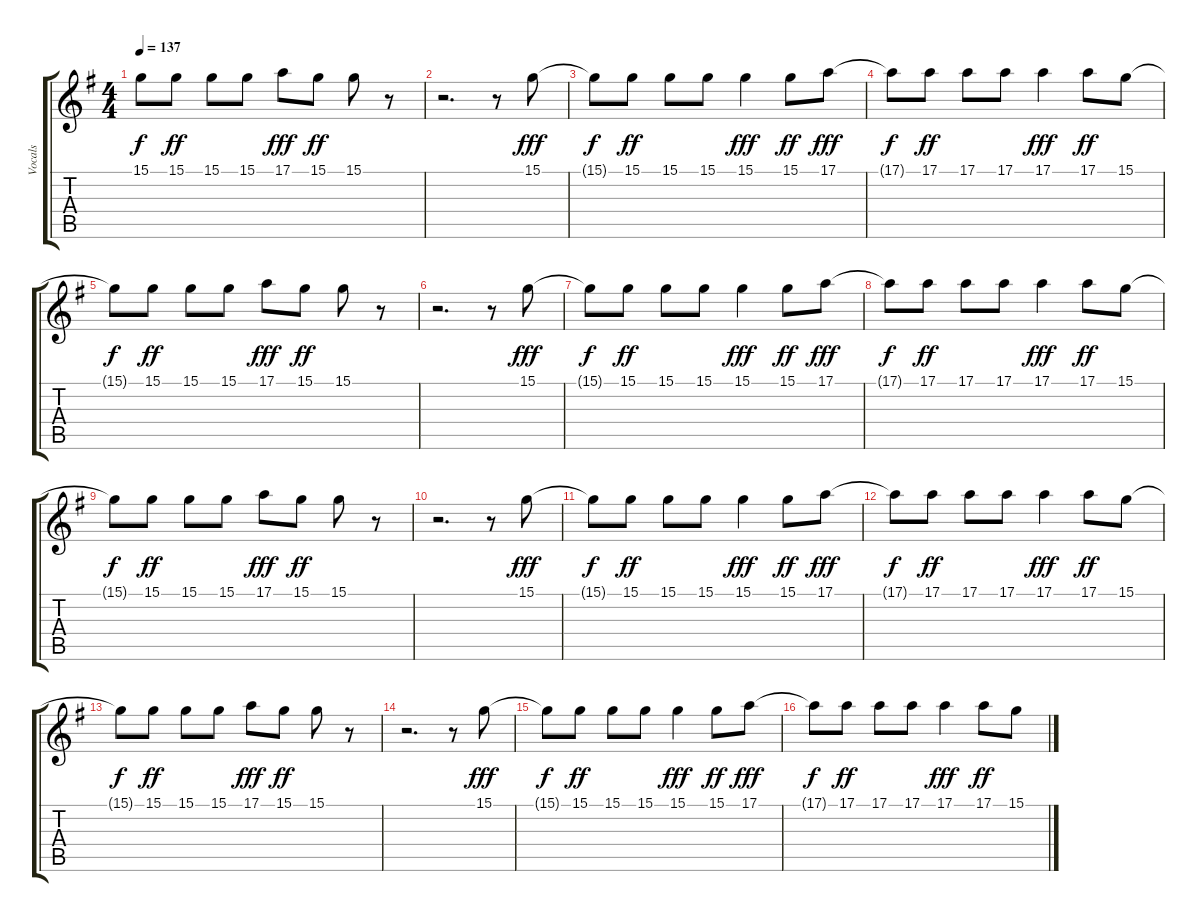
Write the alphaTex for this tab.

\track ("Vocals" "Vocals") {instrument flute}
\staff {score tabs}
\tuning (E4 B3 G3 D3 A2 E2) {hide}
\ts (4 4)
\tempo 137
\clef g2
\ks g
15.1{t}.8{dy f} 15.1.8{dy ff} 15.1.8 15.1.8 17.1.8{dy fff} 15.1.8{dy ff} 15.1.8 r.8 |
r.2{d} r.8 15.1.8{dy fff} |
15.1{t}.8{dy f} 15.1.8{dy ff} 15.1.8 15.1.8 15.1.4{dy fff} 15.1.8{dy ff} 17.1.8{dy fff} |
17.1{t}.8{dy f} 17.1.8{dy ff} 17.1.8 17.1.8 17.1.4{dy fff} 17.1.8{dy ff} 15.1.8 |
15.1{t}.8{dy f} 15.1.8{dy ff} 15.1.8 15.1.8 17.1.8{dy fff} 15.1.8{dy ff} 15.1.8 r.8 |
r.2{d} r.8 15.1.8{dy fff volume 14} |
15.1{t}.8{dy f} 15.1.8{dy ff} 15.1.8 15.1.8 15.1.4{dy fff} 15.1.8{dy ff} 17.1.8{dy fff} |
17.1{t}.8{dy f} 17.1.8{dy ff} 17.1.8 17.1.8 17.1.4{dy fff} 17.1.8{dy ff} 15.1.8 |
15.1{t}.8{dy f} 15.1.8{dy ff} 15.1.8 15.1.8 17.1.8{dy fff} 15.1.8{dy ff} 15.1.8 r.8 |
r.2{d} r.8 15.1.8{dy fff} |
15.1{t}.8{dy f} 15.1.8{dy ff} 15.1.8 15.1.8 15.1.4{dy fff} 15.1.8{dy ff} 17.1.8{dy fff} |
17.1{t}.8{dy f} 17.1.8{dy ff} 17.1.8 17.1.8 17.1.4{dy fff} 17.1.8{dy ff} 15.1.8 |
15.1{t}.8{dy f} 15.1.8{dy ff} 15.1.8 15.1.8 17.1.8{dy fff} 15.1.8{dy ff} 15.1.8 r.8 |
r.2{d} r.8 15.1.8{dy fff volume 13} |
15.1{t}.8{dy f} 15.1.8{dy ff volume 13} 15.1.8{volume 13} 15.1.8{volume 13} 15.1.4{dy fff volume 13} 15.1.8{dy ff volume 12} 17.1.8{dy fff volume 12} |
17.1{t}.8{dy f} 17.1.8{dy ff volume 12} 17.1.8{volume 12} 17.1.8{volume 11} 17.1.4{dy fff volume 11} 17.1.8{dy ff volume 11} 15.1.8{volume 10}
